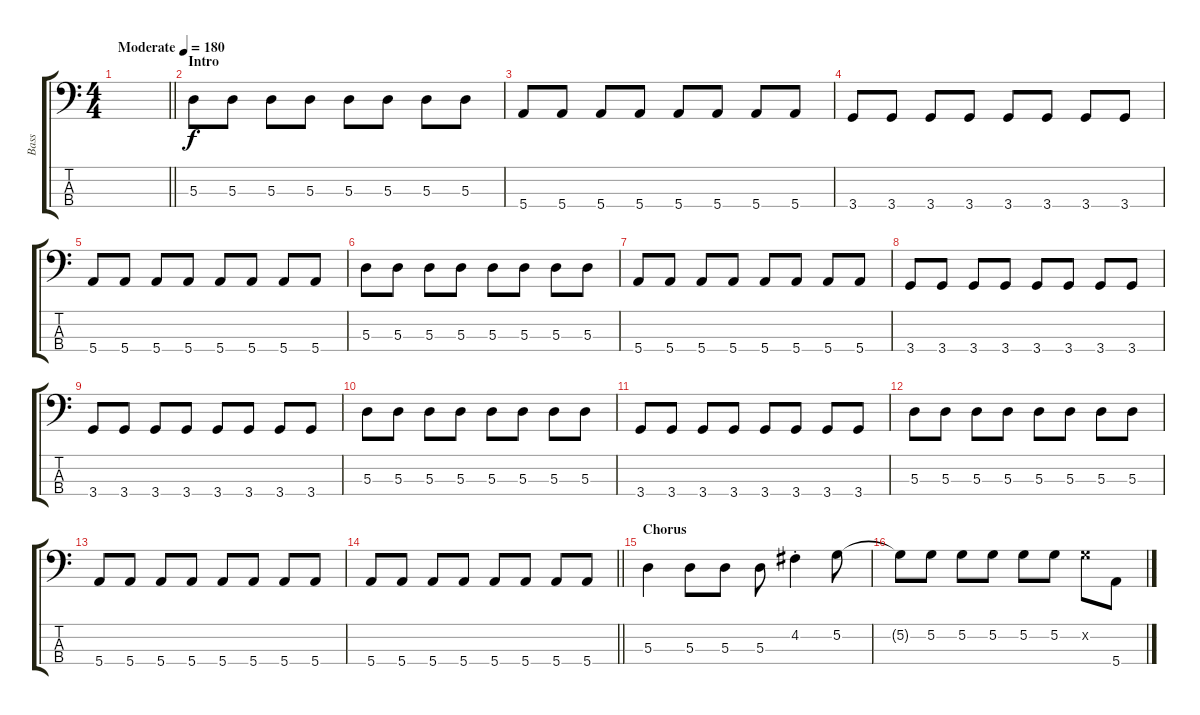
\track ("Bass" "Bass") {instrument electricbasspick}
\staff {score tabs}
\tuning (G2 D2 A1 E1) {hide}
\ts (4 4)
\tempo (180 "Moderate")
\clef f4
\barLineRight lightlight
\ks c
|
\section ("" "Intro")
5.3.8 5.3.8 5.3.8 5.3.8 5.3.8 5.3.8 5.3.8 5.3.8 |
5.4.8 5.4.8 5.4.8 5.4.8 5.4.8 5.4.8 5.4.8 5.4.8 |
3.4.8 3.4.8 3.4.8 3.4.8 3.4.8 3.4.8 3.4.8 3.4.8 |
5.4.8 5.4.8 5.4.8 5.4.8 5.4.8 5.4.8 5.4.8 5.4.8 |
5.3.8 5.3.8 5.3.8 5.3.8 5.3.8 5.3.8 5.3.8 5.3.8 |
5.4.8 5.4.8 5.4.8 5.4.8 5.4.8 5.4.8 5.4.8 5.4.8 |
3.4.8 3.4.8 3.4.8 3.4.8 3.4.8 3.4.8 3.4.8 3.4.8 |
3.4.8 3.4.8 3.4.8 3.4.8 3.4.8 3.4.8 3.4.8 3.4.8 |
5.3.8 5.3.8 5.3.8 5.3.8 5.3.8 5.3.8 5.3.8 5.3.8 |
3.4.8 3.4.8 3.4.8 3.4.8 3.4.8 3.4.8 3.4.8 3.4.8 |
5.3.8 5.3.8 5.3.8 5.3.8 5.3.8 5.3.8 5.3.8 5.3.8 |
5.4.8 5.4.8 5.4.8 5.4.8 5.4.8 5.4.8 5.4.8 5.4.8 |
\barLineRight lightlight
5.4.8 5.4.8 5.4.8 5.4.8 5.4.8 5.4.8 5.4.8 5.4.8 |
\section ("" "Chorus")
5.3.4 5.3.8 5.3.8 5.3.8 4.2{st}.4 5.2.8 |
5.2{t}.8 5.2.8 5.2.8 5.2.8 5.2.8 5.2.8 5.2{x}.8 5.4.8
